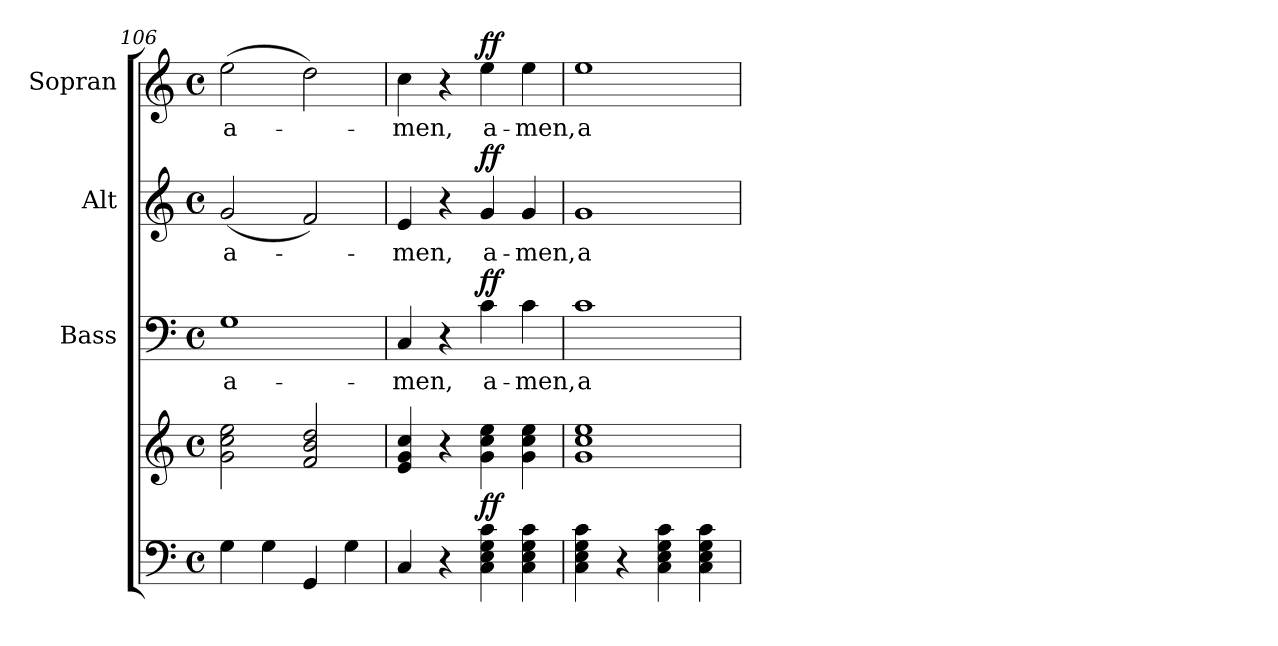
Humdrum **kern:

**kern	**kern	**dynam	**kern	**text	**dynam	**kern	**text	**dynam	**kern	**text	**dynam
*part4	*part4	*part4	*part3	*part3	*part3	*part2	*part2	*part2	*part1	*part1	*part1
*staff5	*staff4	*staff4/5	*staff3	*staff3	*staff3	*staff2	*staff2	*staff2	*staff1	*staff1	*staff1
*	*	*	*I"Bass	*	*	*I"Alt	*	*	*I"Sopran	*	*
*	*	*	*I'B.	*	*	*I'A.	*	*	*I'S.	*	*
*clefF4	*clefG2	*	*clefF4	*	*	*clefG2	*	*	*clefG2	*	*
*k[]	*k[]	*	*k[]	*	*	*k[]	*	*	*k[]	*	*
*C:	*C:	*	*C:	*	*	*C:	*	*	*C:	*	*
*M4/4	*M4/4	*	*M4/4	*	*	*M4/4	*	*	*M4/4	*	*
*met(c)	*met(c)	*	*met(c)	*	*	*met(c)	*	*	*met(c)	*	*
=106	=106	=106	=106	=106	=106	=106	=106	=106	=106	=106	=106
!	!	!	!	!LO:LY:b	!	!	!LO:LY:b	!	!	!LO:LY:b	!
4G\	2g\ 2cc\ 2ee\	.	1G	a-	.	(<2g/	a-	.	(>2ee\	a-	.
4G\	.	.	.	.	.	.	.	.	.	.	.
4GG/	2f/ 2b/ 2dd/	.	.	.	.	2f/)	.	.	2dd\)	.	.
4G\	.	.	.	.	.	.	.	.	.	.	.
=107	=107	=107	=107	=107	=107	=107	=107	=107	=107	=107	=107
!	!	!	!	!LO:LY:b	!	!	!LO:LY:b	!	!	!LO:LY:b	!
4C/	4e/ 4g/ 4cc/	.	4C/	-men,	.	4e/	-men,	.	4cc\	-men,	.
4r	4r	.	4r	.	.	4r	.	.	4r	.	.
!	!	!LO:DY:b	!	!LO:LY:b	!LO:DY:a	!	!LO:LY:b	!LO:DY:a	!	!LO:LY:b	!LO:DY:a
4C\ 4E\ 4G\ 4c\	4g\ 4cc\ 4ee\	ff	4c\	a-	ff	4g/	a-	ff	4ee\	a-	ff
!	!	!	!	!LO:LY:b	!	!	!LO:LY:b	!	!	!LO:LY:b	!
4C\ 4E\ 4G\ 4c\	4g\ 4cc\ 4ee\	.	4c\	-men,	.	4g/	-men,	.	4ee\	-men,	.
=108	=108	=108	=108	=108	=108	=108	=108	=108	=108	=108	=108
!	!	!	!	!LO:LY:b	!	!	!LO:LY:b	!	!	!LO:LY:b	!
4C\ 4E\ 4G\ 4c\	1g 1cc 1ee	.	1c	a-	.	1g	a-	.	1ee	a-	.
4r	.	.	.	.	.	.	.	.	.	.	.
4C\ 4E\ 4G\ 4c\	.	.	.	.	.	.	.	.	.	.	.
4C\ 4E\ 4G\ 4c\	.	.	.	.	.	.	.	.	.	.	.
=	=	=	=	=	=	=	=	=	=	=	=
*-	*-	*-	*-	*-	*-	*-	*-	*-	*-	*-	*-
